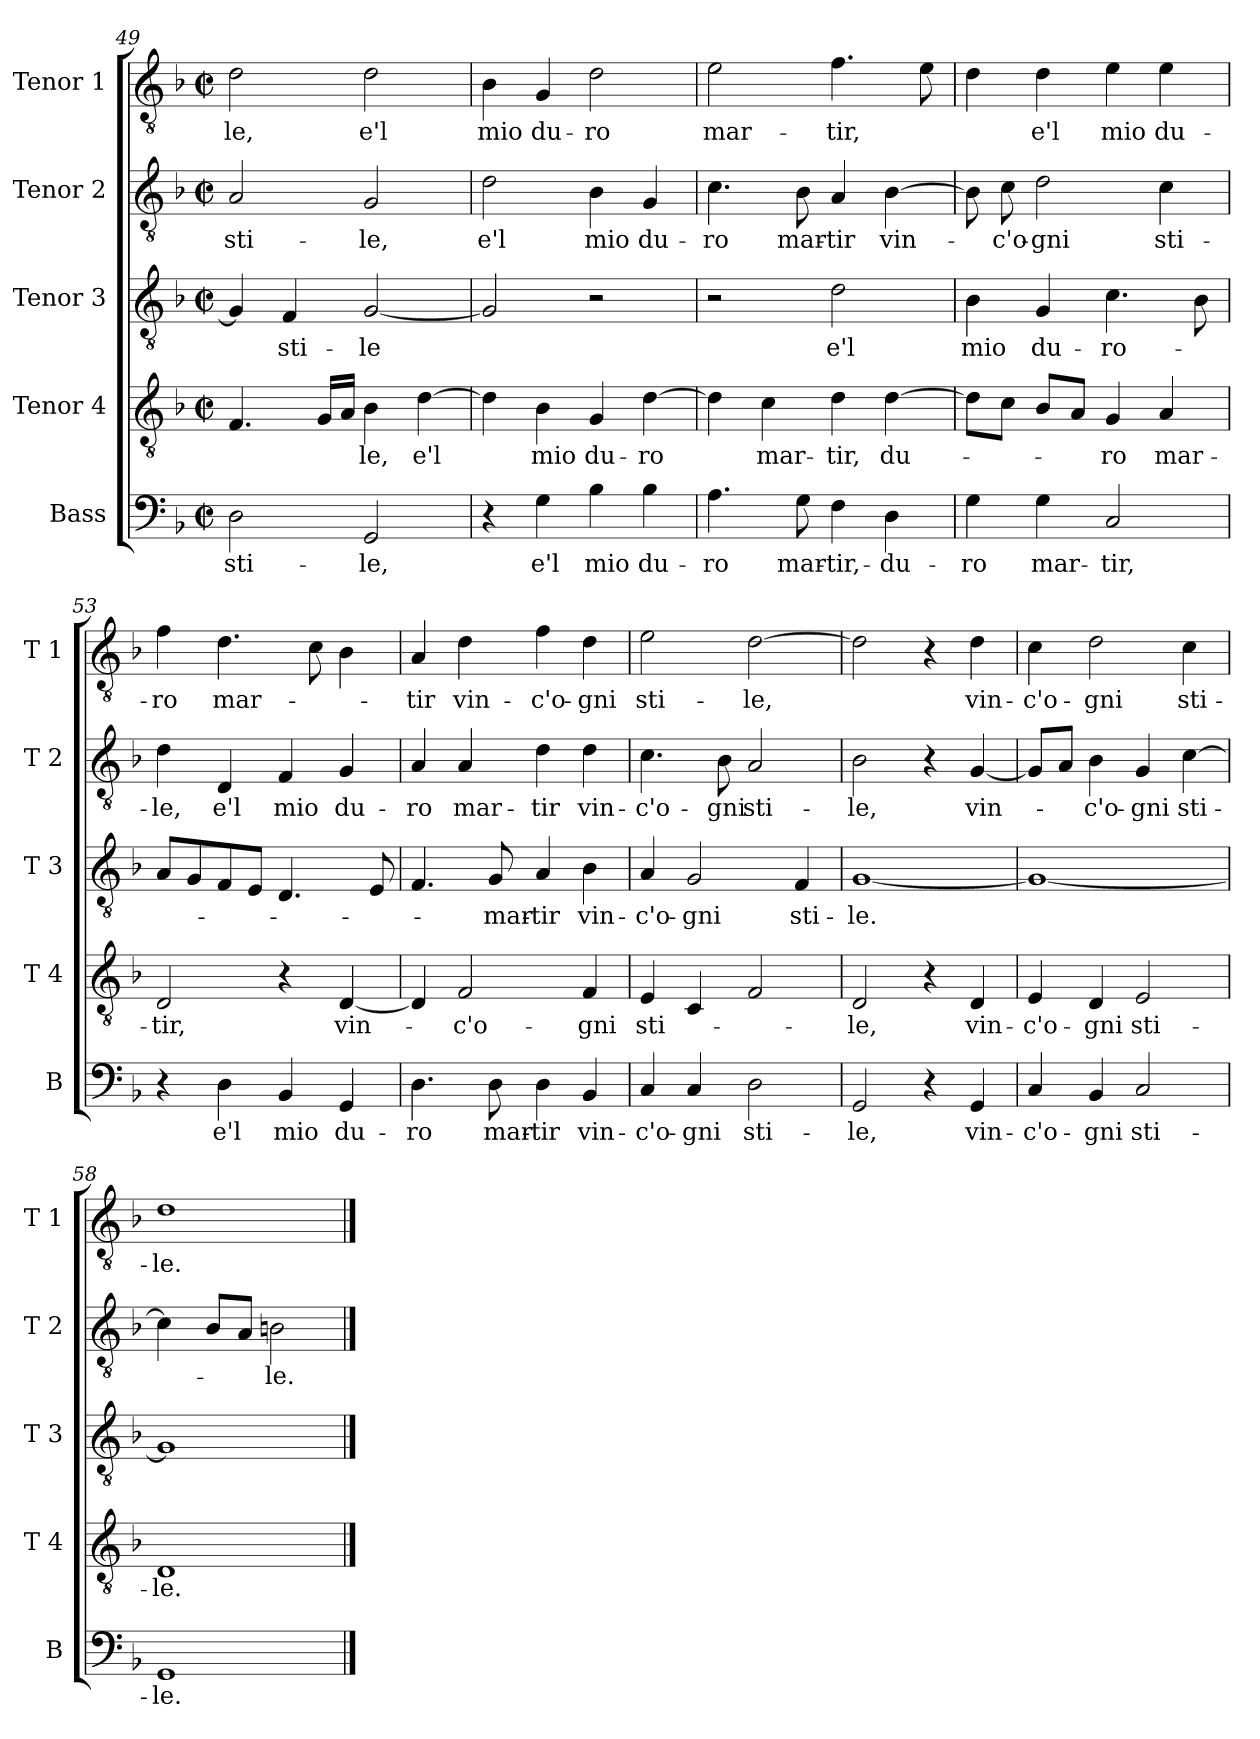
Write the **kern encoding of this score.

**kern	**text	**kern	**text	**kern	**text	**kern	**text	**kern	**text
*part5	*part5	*part4	*part4	*part3	*part3	*part2	*part2	*part1	*part1
*staff5	*staff5	*staff4	*staff4	*staff3	*staff3	*staff2	*staff2	*staff1	*staff1
*I"Bass	*	*I"Tenor 4	*	*I"Tenor 3	*	*I"Tenor 2	*	*I"Tenor 1	*
*I'B	*	*I'T 4	*	*I'T 3	*	*I'T 2	*	*I'T 1	*
*clefF4	*	*clefGv2	*	*clefGv2	*	*clefGv2	*	*clefGv2	*
*k[b-]	*	*k[b-]	*	*k[b-]	*	*k[b-]	*	*k[b-]	*
*F:	*	*F:	*	*F:	*	*F:	*	*F:	*
*M2/2	*	*M2/2	*	*M2/2	*	*M2/2	*	*M2/2	*
*met(c|)	*	*met(c|)	*	*met(c|)	*	*met(c|)	*	*met(c|)	*
=49	=49	=49	=49	=49	=49	=49	=49	=49	=49
2D\	sti-	4.F/	.	4G/]	.	2A/	sti-	2d\	-le,
.	.	.	.	4F/	sti-	.	.	.	.
.	.	16G/LL	.	.	.	.	.	.	.
.	.	16A/JJ	.	.	.	.	.	.	.
2GG/	-le,	4B-\	-le,	[2G/	-le	2G/	-le,	2d\	e'l
.	.	[4d\	e'l	.	.	.	.	.	.
!!LO:PB:g=z
=50	=50	=50	=50	=50	=50	=50	=50	=50	=50
4r	.	4d\]	.	2G/]	.	2d\	e'l	4B-\	mio
4G\	e'l	4B-\	mio	.	.	.	.	4G/	du-
4B-\	mio	4G/	du-	2r	.	4B-\	mio	2d\	-ro
4B-\	du-	[4d\	-ro	.	.	4G/	du-	.	.
=51	=51	=51	=51	=51	=51	=51	=51	=51	=51
4.A\	-ro	4d\]	.	2r	.	4.c\	-ro	2e\	mar-
.	.	4c\	mar-	.	.	.	.	.	.
8G\	mar-	.	.	.	.	8B-\	mar-	.	.
4F\	-tir,-	4d\	-tir,	2d\	e'l	4A/	-tir	4.f\	-tir,
4D\	-du-	[4d\	du-	.	.	[4B-\	vin-	.	.
.	.	.	.	.	.	.	.	8e\	.
=52	=52	=52	=52	=52	=52	=52	=52	=52	=52
4G\	-ro	8d\L]	.	4B-\	mio	8B-\]	.	4d\	.
.	.	8c\J	.	.	.	8c\	-c'o-	.	.
4G\	mar-	8B-/L	.	4G/	du-	2d\	-gni	4d\	e'l
.	.	8A/J	.	.	.	.	.	.	.
2C/	-tir,	4G/	-ro	4.c\	-ro-	.	.	4e\	mio
.	.	4A/	mar-	.	.	4c\	sti-	4e\	du-
.	.	.	.	8B-\	.	.	.	.	.
=53	=53	=53	=53	=53	=53	=53	=53	=53	=53
4r	.	2D/	-tir,	8A/L	.	4d\	-le,	4f\	-ro
.	.	.	.	8G/	.	.	.	.	.
4D\	e'l	.	.	8F/	.	4D/	e'l	4.d\	mar-
.	.	.	.	8E/J	.	.	.	.	.
4BB-/	mio	4r	.	4.D/	.	4F/	mio	.	.
.	.	.	.	.	.	.	.	8c\	.
4GG/	du-	[4D/	vin-	.	.	4G/	du-	4B-\	.
.	.	.	.	8E/	.	.	.	.	.
!!LO:LB:g=z
=54	=54	=54	=54	=54	=54	=54	=54	=54	=54
4.D\	-ro	4D/]	.	4.F/	.	4A/	-ro	4A/	-tir
.	.	2F/	-c'o-	.	.	4A/	mar-	4d\	vin-
8D\	mar-	.	.	8G/	-mar-	.	.	.	.
4D\	-tir	.	.	4A/	-tir	4d\	-tir	4f\	-c'o-
4BB-/	vin-	4F/	-gni	4B-\	vin-	4d\	vin-	4d\	-gni
=55	=55	=55	=55	=55	=55	=55	=55	=55	=55
4C/	-c'o-	4E/	sti-	4A/	-c'o-	4.c\	-c'o-	2e\	sti-
4C/	-gni	4C/	.	2G/	-gni	.	.	.	.
.	.	.	.	.	.	8B-\	-gni	.	.
2D\	sti-	2F/	.	.	.	2A/	sti-	[2d\	-le,
.	.	.	.	4F/	sti-	.	.	.	.
=56	=56	=56	=56	=56	=56	=56	=56	=56	=56
2GG/	-le,	2D/	-le,	[1G	-le.	2B-\	-le,	2d\]	.
4r	.	4r	.	.	.	4r	.	4r	.
4GG/	vin-	4D/	vin-	.	.	[4G/	vin-	4d\	vin-
=57	=57	=57	=57	=57	=57	=57	=57	=57	=57
4C/	-c'o-	4E/	-c'o-	1G_	.	8G/L]	.	4c\	-c'o-
.	.	.	.	.	.	8A/J	.	.	.
4BB-/	-gni	4D/	-gni	.	.	4B-\	-c'o-	2d\	-gni
2C/	sti-	2E/	sti-	.	.	4G/	-gni	.	.
.	.	.	.	.	.	[4c\	sti-	4c\	sti-
=58	=58	=58	=58	=58	=58	=58	=58	=58	=58
1GG	-le.	1D	-le.	1G]	.	4c\]	.	1d	-le.
.	.	.	.	.	.	8B-/L	.	.	.
.	.	.	.	.	.	8A/J	.	.	.
.	.	.	.	.	.	2Bn\	-le.	.	.
==	==	==	==	==	==	==	==	==	==
*-	*-	*-	*-	*-	*-	*-	*-	*-	*-
